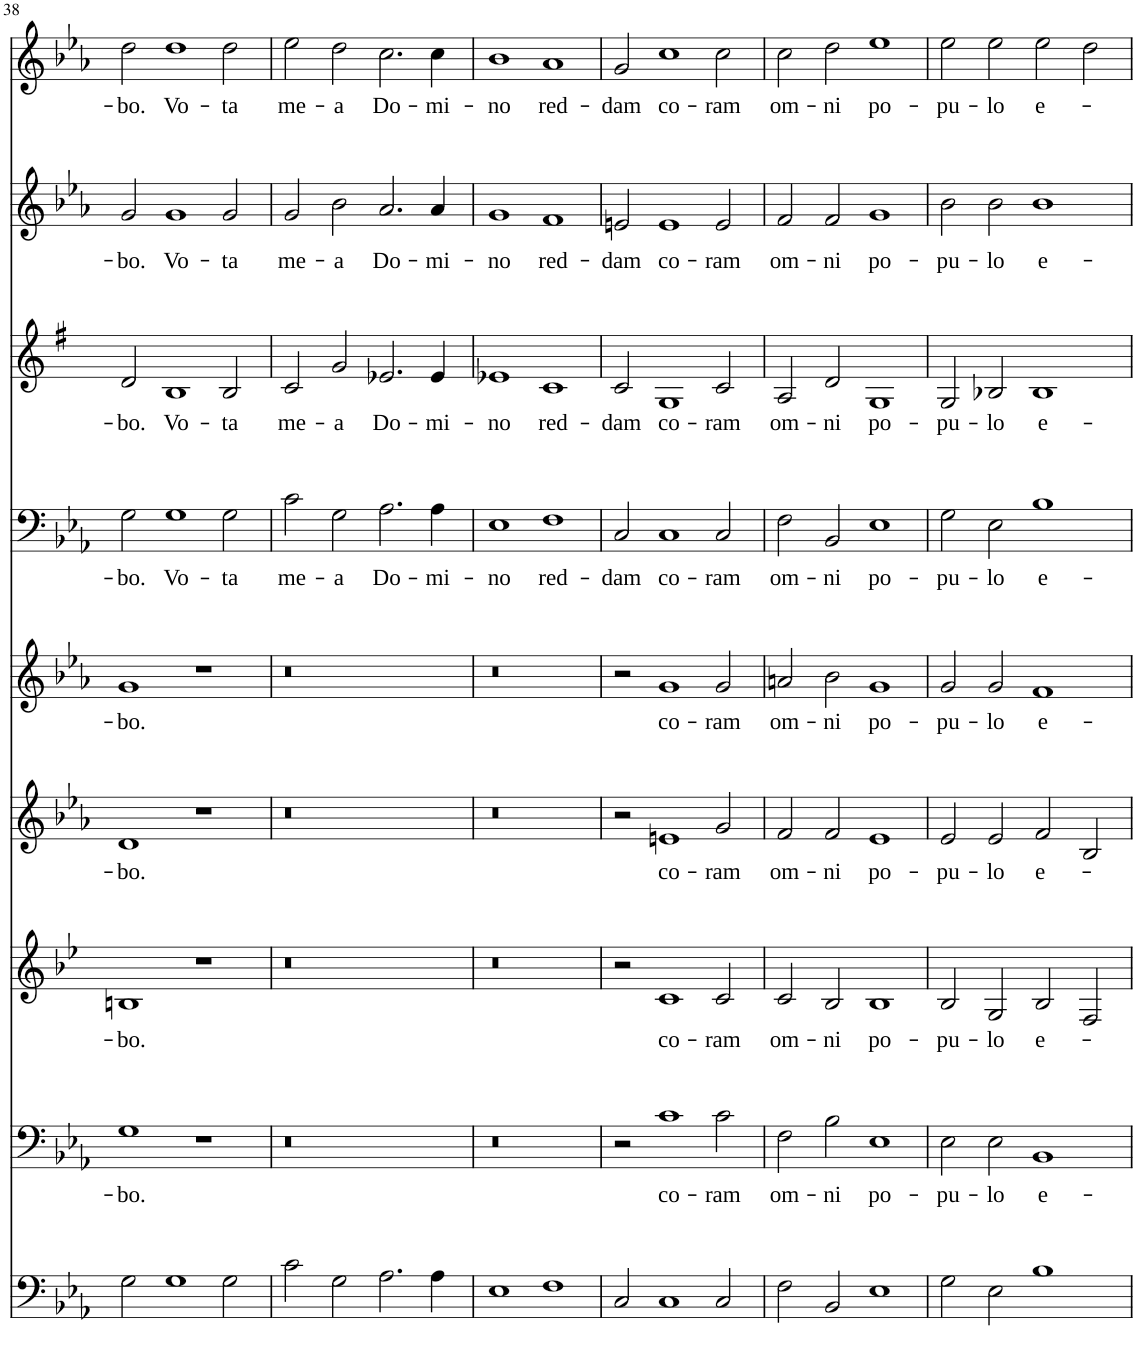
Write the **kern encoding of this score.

**kern	**kern	**text	**kern	**text	**kern	**text	**kern	**text	**kern	**text	**kern	**text	**kern	**text	**kern	**text
*part9	*part8	*part8	*part7	*part7	*part6	*part6	*part5	*part5	*part4	*part4	*part3	*part3	*part2	*part2	*part1	*part1
*staff9	*staff8	*staff8	*staff7	*staff7	*staff6	*staff6	*staff5	*staff5	*staff4	*staff4	*staff3	*staff3	*staff2	*staff2	*staff1	*staff1
*I"Violoncello	*I"Bass	*	*I"Tenor	*	*I"Tenor	*	*I"Soprano	*	*I"Bass	*	*I"Tenor	*	*I"Alto	*	*I"Soprano	*
!!LO:PB:g=z
*clefF4	*clefF4	*	*clefG2	*	*clefG2	*	*clefG2	*	*clefF4	*	*clefG2	*	*clefG2	*	*clefG2	*
*k[b-e-a-]	*k[b-e-a-]	*	*k[b-e-]	*	*k[b-e-a-]	*	*k[b-e-a-]	*	*k[b-e-a-]	*	*k[f#]	*	*k[b-e-a-]	*	*k[b-e-a-]	*
*M4/2	*M4/2	*	*M4/2	*	*M4/2	*	*M4/2	*	*M4/2	*	*M4/2	*	*M4/2	*	*M4/2	*
=38	=38	=38	=38	=38	=38	=38	=38	=38	=38	=38	=38	=38	=38	=38	=38	=38
!	!	!LO:LY:b	!	!LO:LY:b	!	!LO:LY:b	!	!LO:LY:b	!	!LO:LY:b	!	!LO:LY:b	!	!LO:LY:b	!	!LO:LY:b
2G\	1G	-bo.	1Bn	-bo.	1d	-bo.	1g	-bo.	2G\	-bo.	2d/	-bo.	2g/	-bo.	2dd\	-bo.
!	!	!	!	!	!	!	!	!	!	!LO:LY:b	!	!LO:LY:b	!	!LO:LY:b	!	!LO:LY:b
1G	.	.	.	.	.	.	.	.	1G	Vo-	1B	Vo-	1g	Vo-	1dd	Vo-
.	1r	.	1r	.	1r	.	1r	.	.	.	.	.	.	.	.	.
!	!	!	!	!	!	!	!	!	!	!LO:LY:b	!	!LO:LY:b	!	!LO:LY:b	!	!LO:LY:b
2G\	.	.	.	.	.	.	.	.	2G\	-ta	2B/	-ta	2g/	-ta	2dd\	-ta
=39	=39	=39	=39	=39	=39	=39	=39	=39	=39	=39	=39	=39	=39	=39	=39	=39
!	!	!	!	!	!	!	!	!	!	!LO:LY:b	!	!LO:LY:b	!	!LO:LY:b	!	!LO:LY:b
2c\	0r	.	0r	.	0r	.	0r	.	2c\	me-	2c/	me-	2g/	me-	2ee-\	me-
!	!	!	!	!	!	!	!	!	!	!LO:LY:b	!	!LO:LY:b	!	!LO:LY:b	!	!LO:LY:b
2G\	.	.	.	.	.	.	.	.	2G\	-a	2g/	-a	2b-\	-a	2dd\	-a
!	!	!	!	!	!	!	!	!	!	!LO:LY:b	!	!LO:LY:b	!	!LO:LY:b	!	!LO:LY:b
2.A-\	.	.	.	.	.	.	.	.	2.A-\	Do-	2.e-X/	Do-	2.a-/	Do-	2.cc\	Do-
!	!	!	!	!	!	!	!	!	!	!LO:LY:b	!	!LO:LY:b	!	!LO:LY:b	!	!LO:LY:b
4A-\	.	.	.	.	.	.	.	.	4A-\	-mi-	4e-/	-mi-	4a-/	-mi-	4cc\	-mi-
=40	=40	=40	=40	=40	=40	=40	=40	=40	=40	=40	=40	=40	=40	=40	=40	=40
!	!	!	!	!	!	!	!	!	!	!LO:LY:b	!	!LO:LY:b	!	!LO:LY:b	!	!LO:LY:b
1E-	0r	.	0r	.	0r	.	0r	.	1E-	-no	1e-X	-no	1g	-no	1b-	-no
!	!	!	!	!	!	!	!	!	!	!LO:LY:b	!	!LO:LY:b	!	!LO:LY:b	!	!LO:LY:b
1F	.	.	.	.	.	.	.	.	1F	red-	1c	red-	1f	red-	1a-	red-
=41	=41	=41	=41	=41	=41	=41	=41	=41	=41	=41	=41	=41	=41	=41	=41	=41
!	!	!	!	!	!	!	!	!	!	!LO:LY:b	!	!LO:LY:b	!	!LO:LY:b	!	!LO:LY:b
2C/	2r	.	2r	.	2r	.	2r	.	2C/	-dam	2c/	-dam	2en/	-dam	2g/	-dam
!	!	!LO:LY:b	!	!LO:LY:b	!	!LO:LY:b	!	!LO:LY:b	!	!LO:LY:b	!	!LO:LY:b	!	!LO:LY:b	!	!LO:LY:b
1C	1c	co-	1c	co-	1en	co-	1g	co-	1C	co-	1G	co-	1e	co-	1cc	co-
!	!	!LO:LY:b	!	!LO:LY:b	!	!LO:LY:b	!	!LO:LY:b	!	!LO:LY:b	!	!LO:LY:b	!	!LO:LY:b	!	!LO:LY:b
2C/	2c\	-ram	2c/	-ram	2g/	-ram	2g/	-ram	2C/	-ram	2c/	-ram	2e/	-ram	2cc\	-ram
=42	=42	=42	=42	=42	=42	=42	=42	=42	=42	=42	=42	=42	=42	=42	=42	=42
!	!	!LO:LY:b	!	!LO:LY:b	!	!LO:LY:b	!	!LO:LY:b	!	!LO:LY:b	!	!LO:LY:b	!	!LO:LY:b	!	!LO:LY:b
2F\	2F\	om-	2c/	om-	2f/	om-	2an/	om-	2F\	om-	2A/	om-	2f/	om-	2cc\	om-
!	!	!LO:LY:b	!	!LO:LY:b	!	!LO:LY:b	!	!LO:LY:b	!	!LO:LY:b	!	!LO:LY:b	!	!LO:LY:b	!	!LO:LY:b
2BB-/	2B-\	-ni	2B-/	-ni	2f/	-ni	2b-\	-ni	2BB-/	-ni	2d/	-ni	2f/	-ni	2dd\	-ni
!	!	!LO:LY:b	!	!LO:LY:b	!	!LO:LY:b	!	!LO:LY:b	!	!LO:LY:b	!	!LO:LY:b	!	!LO:LY:b	!	!LO:LY:b
1E-	1E-	po-	1B-	po-	1e-	po-	1g	po-	1E-	po-	1G	po-	1g	po-	1ee-	po-
=43	=43	=43	=43	=43	=43	=43	=43	=43	=43	=43	=43	=43	=43	=43	=43	=43
!	!	!LO:LY:b	!	!LO:LY:b	!	!LO:LY:b	!	!LO:LY:b	!	!LO:LY:b	!	!LO:LY:b	!	!LO:LY:b	!	!LO:LY:b
2G\	2E-\	-pu-	2B-/	-pu-	2e-/	-pu-	2g/	-pu-	2G\	-pu-	2G/	-pu-	2b-\	-pu-	2ee-\	-pu-
!	!	!LO:LY:b	!	!LO:LY:b	!	!LO:LY:b	!	!LO:LY:b	!	!LO:LY:b	!	!LO:LY:b	!	!LO:LY:b	!	!LO:LY:b
2E-\	2E-\	-lo	2G/	-lo	2e-/	-lo	2g/	-lo	2E-\	-lo	2B-X/	-lo	2b-\	-lo	2ee-\	-lo
!	!	!LO:LY:b	!	!LO:LY:b	!	!LO:LY:b	!	!LO:LY:b	!	!LO:LY:b	!	!LO:LY:b	!	!LO:LY:b	!	!LO:LY:b
1B-	1BB-	e-	2B-/	e-	2f/	e-	1f	e-	1B-	e-	1B-	e-	1b-	e-	2ee-\	e-
.	.	.	2F/	.	2B-/	.	.	.	.	.	.	.	.	.	2dd\	.
=	=	=	=	=	=	=	=	=	=	=	=	=	=	=	=	=
*-	*-	*-	*-	*-	*-	*-	*-	*-	*-	*-	*-	*-	*-	*-	*-	*-
